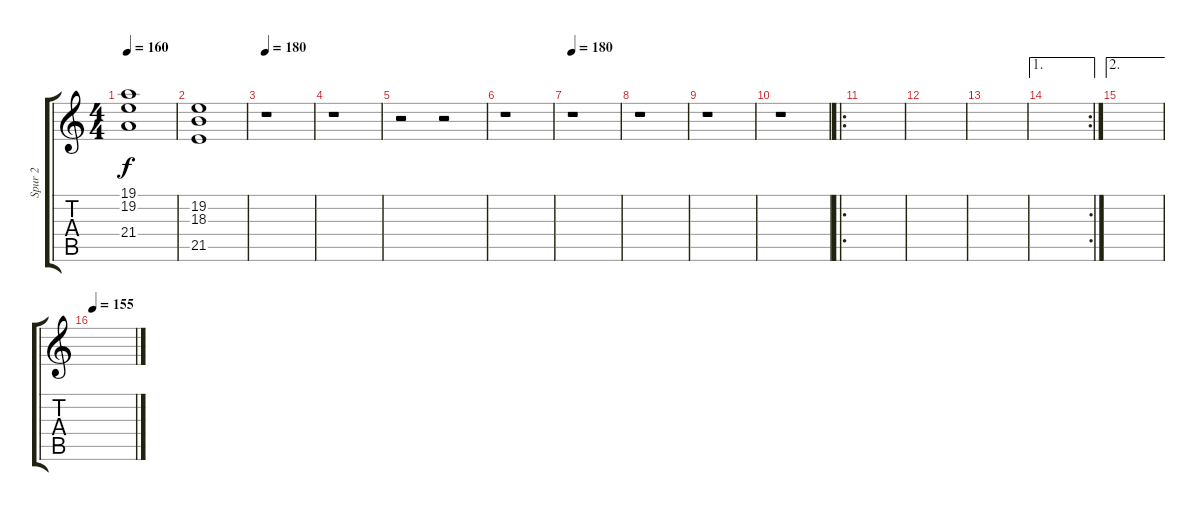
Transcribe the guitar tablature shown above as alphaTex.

\track ("Spur 2" "Spur 2") {instrument stringensemble1}
\staff {score tabs}
\tuning (D4 A3 F3 C3 G2 D2) {hide}
\ts (4 4)
\tempo 160
\clef g2
\ks c
(19.1 19.2 21.4).1{dy f} |
(19.2 18.3 21.5).1 |
\tempo 180
r.1 |
r.1 |
r.2 r.2 |
r.1 |
\tempo 180
r.1 |
r.1 |
r.1 |
r.1 |
\ro
|
|
|
\ae 1
\rc 2
|
\ae 2
|
\tempo 155
